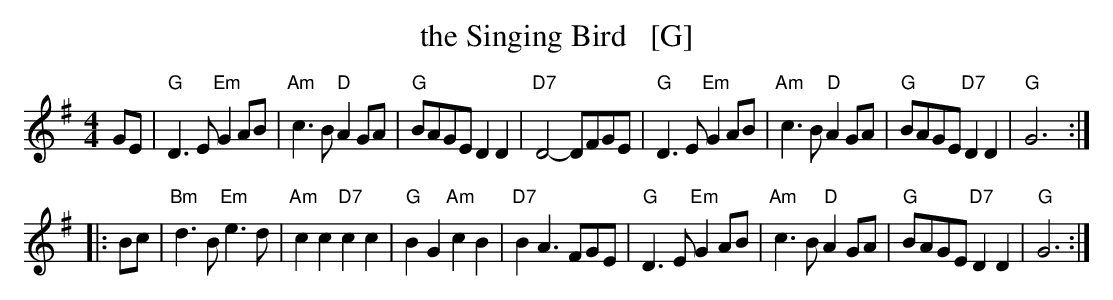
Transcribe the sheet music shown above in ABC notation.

X:1
T: the Singing Bird   [G]
M: 4/4
L: 1/8
K: G
GE \
| "G"D3E "Em"G2AB | "Am"c3B "D"A2GA | "G"BAGE D2D2 | "D7"D4- DFGE \
| "G"D3E "Em"G2AB | "Am"c3B "D"A2GA | "G"BAGE "D7"D2D2 | "G"G6 :|
|: Bc \
| "Bm"d3B "Em"e3d | "Am"c2c2 "D7"c2c2 | "G"B2G2 "Am"c2B2 | "D7"B2A3 FGE \
| "G"D3E "Em"G2AB | "Am"c3B "D"A2GA | "G"BAGE "D7"D2D2 | "G"G6 :|
